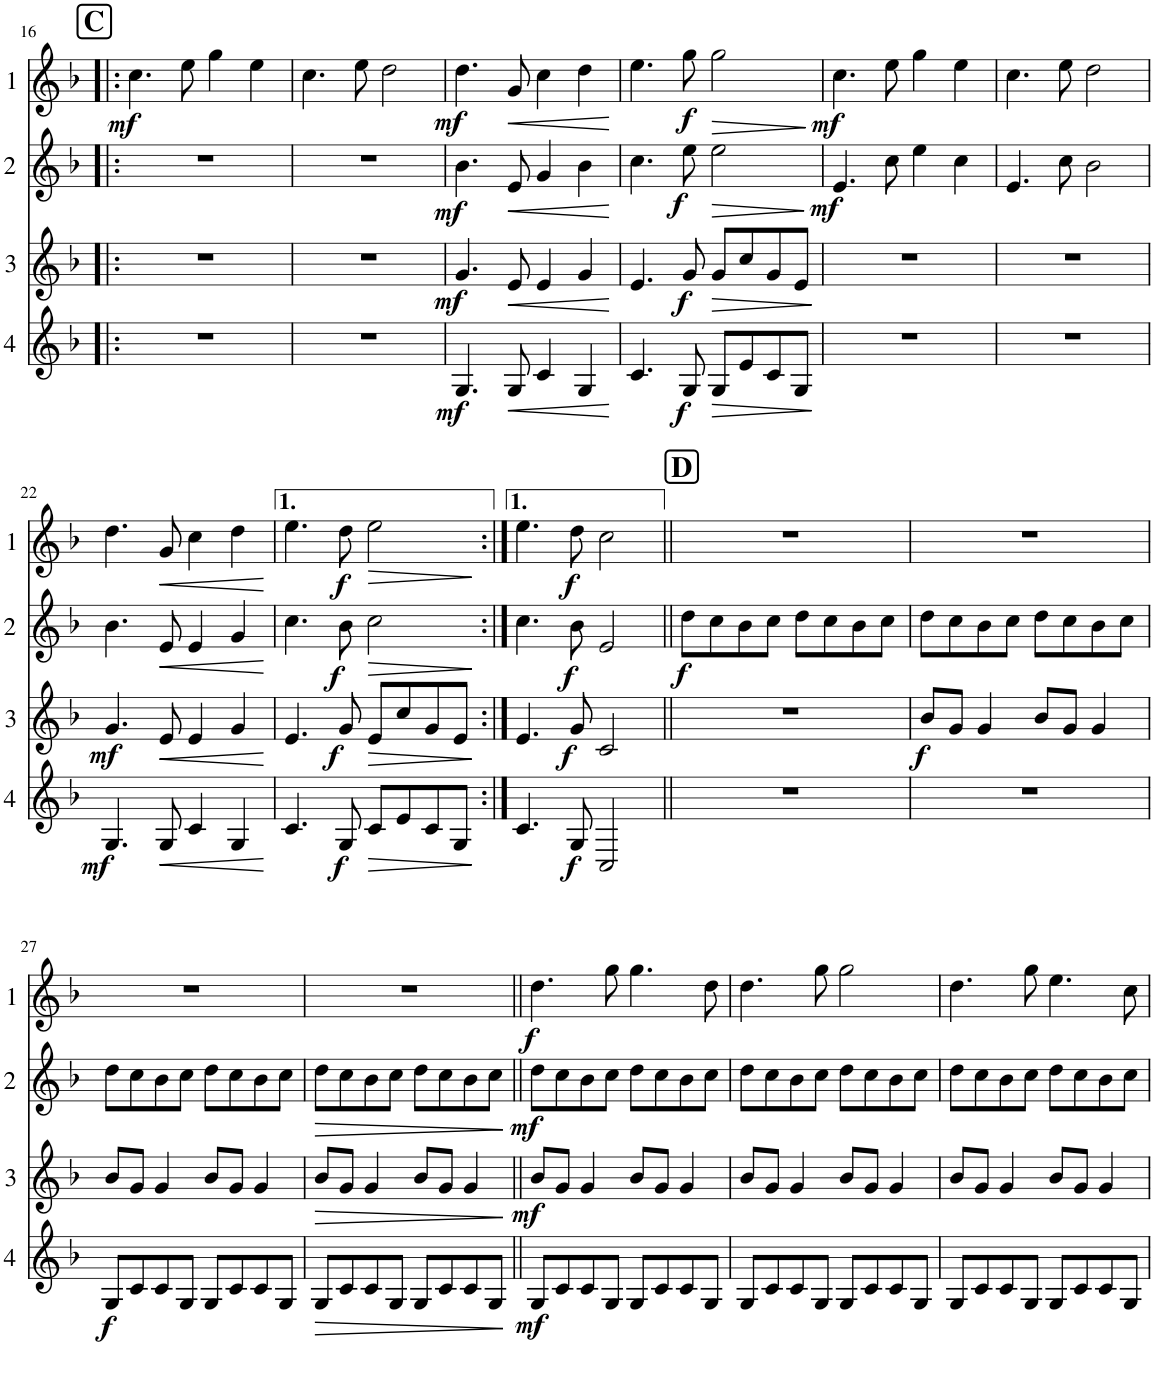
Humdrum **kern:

**kern	**dynam	**kern	**dynam	**kern	**dynam	**kern	**dynam
*part4	*part4	*part3	*part3	*part2	*part2	*part1	*part1
*staff4	*staff4	*staff3	*staff3	*staff2	*staff2	*staff1	*staff1
*I"Cor 4	*	*I"Cor 3	*	*I"Cor 2	*	*I"Cor 1	*
!!LO:PB:g=z
*clefG2	*	*clefG2	*	*clefG2	*	*clefG2	*
*Trd4c7	*	*Trd4c7	*	*Trd4c7	*	*Trd4c7	*
*k[b-]	*	*k[b-]	*	*k[b-]	*	*k[b-]	*
*M4/4	*	*M4/4	*	*M4/4	*	*M4/4	*
!!LO:REH:place=s1:a:B:cj:fs=14:t=C
=16!|:	=16!|:	=16!|:	=16!|:	=16!|:	=16!|:	=16!|:	=16!|:
!	!	!	!	!	!	!	!LO:DY:b
1r	.	1r	.	1r	.	4.cc\	mf
.	.	.	.	.	.	8ee\	.
.	.	.	.	.	.	4gg\	.
.	.	.	.	.	.	4ee\	.
=17	=17	=17	=17	=17	=17	=17	=17
1r	.	1r	.	1r	.	4.cc\	.
.	.	.	.	.	.	8ee\	.
.	.	.	.	.	.	2dd\	.
=18	=18	=18	=18	=18	=18	=18	=18
!	!LO:DY:b	!	!LO:DY:b	!	!LO:DY:b	!	!LO:DY:b
4.G/	mf	4.g/	mf	4.b-\	mf	4.dd\	mf
!	!LO:HP:b	!	!LO:HP:b	!	!LO:HP:b	!	!LO:HP:b
8G/	<	8e/	<	8e/	<	8g/	<
4c/	.	4e/	.	4g/	.	4cc\	.
4G/	.	4g/	.	4b-\	.	4dd\	.
.	[	.	[	.	[	.	[
=19	=19	=19	=19	=19	=19	=19	=19
4.c/	.	4.e/	.	4.cc\	.	4.ee\	.
!	!LO:DY:b	!	!LO:DY:b	!	!LO:DY:b	!	!LO:DY:b
8G/	f	8g/	f	8ee\	f	8gg\	f
!	!LO:HP:b	!	!LO:HP:b	!	!LO:HP:b	!	!LO:HP:b
8G/L	>	8g/L	>	2ee\	>	2gg\	>
8e/	.	8cc/	.	.	.	.	.
8c/	.	8g/	.	.	.	.	.
8G/J	.	8e/J	.	.	.	.	.
.	]	.	]	.	]	.	]
=20	=20	=20	=20	=20	=20	=20	=20
!	!	!	!	!	!LO:DY:b	!	!LO:DY:b
1r	.	1r	.	4.e/	mf	4.cc\	mf
.	.	.	.	8cc\	.	8ee\	.
.	.	.	.	4ee\	.	4gg\	.
.	.	.	.	4cc\	.	4ee\	.
=21	=21	=21	=21	=21	=21	=21	=21
1r	.	1r	.	4.e/	.	4.cc\	.
.	.	.	.	8cc\	.	8ee\	.
.	.	.	.	2b-\	.	2dd\	.
!!LO:LB:g=z
=22	=22	=22	=22	=22	=22	=22	=22
!	!LO:DY:b	!	!LO:DY:b	!	!	!	!
4.G/	mf	4.g/	mf	4.b-\	.	4.dd\	.
!	!LO:HP:b	!	!LO:HP:b	!	!LO:HP:b	!	!LO:HP:b
8G/	<	8e/	<	8e/	<	8g/	<
4c/	.	4e/	.	4e/	.	4cc\	.
4G/	.	4g/	.	4g/	.	4dd\	.
.	[	.	[	.	[	.	[
=23	=23	=23	=23	=23	=23	=23	=23
4.c/	.	4.e/	.	4.cc\	.	4.ee\	.
!	!LO:DY:b	!	!LO:DY:b	!	!LO:DY:b	!	!LO:DY:b
8G/	f	8g/	f	8b-\	f	8dd\	f
!	!LO:HP:b	!	!LO:HP:b	!	!LO:HP:b	!	!LO:HP:b
8c/L	>	8e/L	>	2cc\	>	2ee\	>
8e/	.	8cc/	.	.	.	.	.
8c/	.	8g/	.	.	.	.	.
8G/J	.	8e/J	.	.	.	.	.
.	]	.	]	.	]	.	]
=24:|!	=24:|!	=24:|!	=24:|!	=24:|!	=24:|!	=24:|!	=24:|!
4.c/	.	4.e/	.	4.cc\	.	4.ee\	.
!	!LO:DY:b	!	!LO:DY:b	!	!LO:DY:b	!	!LO:DY:b
8G/	f	8g/	f	8b-\	f	8dd\	f
2C/	.	2c/	.	2e/	.	2cc\	.
!!LO:REH:place=s1:a:B:cj:fs=14:t=D
=25||	=25||	=25||	=25||	=25||	=25||	=25||	=25||
!	!	!	!	!	!LO:DY:b	!	!
1r	.	1r	.	8dd\L	f	1r	.
.	.	.	.	8cc\	.	.	.
.	.	.	.	8b-\	.	.	.
.	.	.	.	8cc\J	.	.	.
.	.	.	.	8dd\L	.	.	.
.	.	.	.	8cc\	.	.	.
.	.	.	.	8b-\	.	.	.
.	.	.	.	8cc\J	.	.	.
=26	=26	=26	=26	=26	=26	=26	=26
!	!	!	!LO:DY:b	!	!	!	!
1r	.	8b-/L	f	8dd\L	.	1r	.
.	.	8g/J	.	8cc\	.	.	.
.	.	4g/	.	8b-\	.	.	.
.	.	.	.	8cc\J	.	.	.
.	.	8b-/L	.	8dd\L	.	.	.
.	.	8g/J	.	8cc\	.	.	.
.	.	4g/	.	8b-\	.	.	.
.	.	.	.	8cc\J	.	.	.
!!LO:LB:g=z
=27	=27	=27	=27	=27	=27	=27	=27
!	!LO:DY:b	!	!	!	!	!	!
8G/L	f	8b-/L	.	8dd\L	.	1r	.
8c/	.	8g/J	.	8cc\	.	.	.
8c/	.	4g/	.	8b-\	.	.	.
8G/J	.	.	.	8cc\J	.	.	.
8G/L	.	8b-/L	.	8dd\L	.	.	.
8c/	.	8g/J	.	8cc\	.	.	.
8c/	.	4g/	.	8b-\	.	.	.
8G/J	.	.	.	8cc\J	.	.	.
=28	=28	=28	=28	=28	=28	=28	=28
!	!LO:HP:b	!	!LO:HP:b	!	!LO:HP:b	!	!
8G/L	>	8b-/L	>	8dd\L	>	1r	.
8c/	.	8g/J	.	8cc\	.	.	.
8c/	.	4g/	.	8b-\	.	.	.
8G/J	.	.	.	8cc\J	.	.	.
8G/L	.	8b-/L	.	8dd\L	.	.	.
8c/	.	8g/J	.	8cc\	.	.	.
8c/	.	4g/	.	8b-\	.	.	.
8G/J	.	.	.	8cc\J	.	.	.
.	]	.	]	.	]	.	.
=29||	=29||	=29||	=29||	=29||	=29||	=29||	=29||
!	!LO:DY:b	!	!LO:DY:b	!	!LO:DY:b	!	!LO:DY:b
8G/L	mf	8b-/L	mf	8dd\L	mf	4.dd\	f
8c/	.	8g/J	.	8cc\	.	.	.
8c/	.	4g/	.	8b-\	.	.	.
8G/J	.	.	.	8cc\J	.	8gg\	.
8G/L	.	8b-/L	.	8dd\L	.	4.gg\	.
8c/	.	8g/J	.	8cc\	.	.	.
8c/	.	4g/	.	8b-\	.	.	.
8G/J	.	.	.	8cc\J	.	8dd\	.
=30	=30	=30	=30	=30	=30	=30	=30
8G/L	.	8b-/L	.	8dd\L	.	4.dd\	.
8c/	.	8g/J	.	8cc\	.	.	.
8c/	.	4g/	.	8b-\	.	.	.
8G/J	.	.	.	8cc\J	.	8gg\	.
8G/L	.	8b-/L	.	8dd\L	.	2gg\	.
8c/	.	8g/J	.	8cc\	.	.	.
8c/	.	4g/	.	8b-\	.	.	.
8G/J	.	.	.	8cc\J	.	.	.
=31	=31	=31	=31	=31	=31	=31	=31
8G/L	.	8b-/L	.	8dd\L	.	4.dd\	.
8c/	.	8g/J	.	8cc\	.	.	.
8c/	.	4g/	.	8b-\	.	.	.
8G/J	.	.	.	8cc\J	.	8gg\	.
8G/L	.	8b-/L	.	8dd\L	.	4.ee\	.
8c/	.	8g/J	.	8cc\	.	.	.
8c/	.	4g/	.	8b-\	.	.	.
8G/J	.	.	.	8cc\J	.	8cc\	.
=	=	=	=	=	=	=	=
*-	*-	*-	*-	*-	*-	*-	*-
